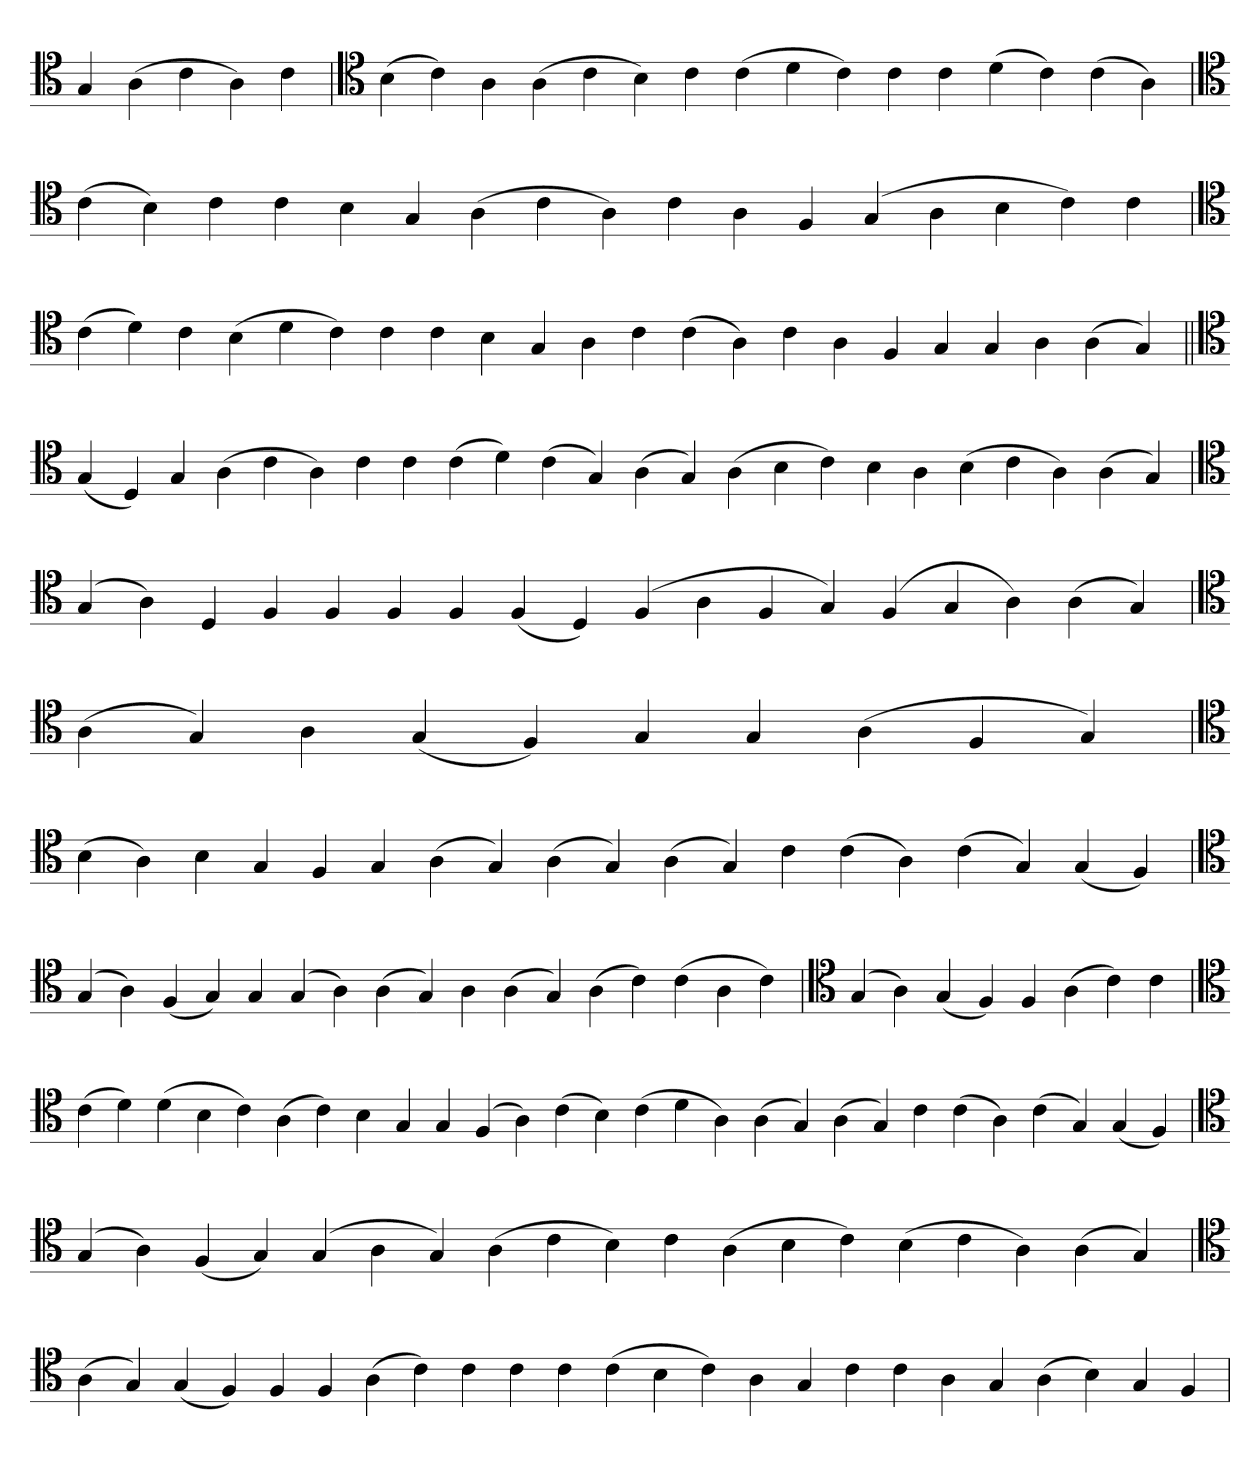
**kern
*part1
*staff1
*clefC4
=
4G
(4A
4c
4A)
4c
=`
*clefC4
(4B
4c)
4A
(4A
4c
4B)
4c
(4c
4d
4c)
4c
4c
(4d
4c)
(4c
4A)
=`
*clefC4
(4c
4B)
4c
4c
4B
4G
(4A
4c
4A)
4c
4A
4F
(4G
4A
4B
4c)
4c
='
*clefC4
(4c
4d)
4c
(4B
4d
4c)
4c
4c
4B
4G
4A
4c
(4c
4A)
4c
4A
4F
4G
4G
4A
(4A
4G)
=||
*clefC4
(4G
4D)
4G
(4A
4c
4A)
4c
4c
(4c
4d)
(4c
4G)
(4A
4G)
(4A
4B
4c)
4B
4A
(4B
4c
4A)
(4A
4G)
='
*clefC4
(4G
4A)
4D
4F
4F
4F
4F
(4F
4D)
(4F
4A
4F
4G)
(4F
4G
4A)
(4A
4G)
='
*clefC4
(4A
4G)
4A
(4G
4F)
4G
4G
(4A
4F
4G)
=`
*clefC4
(4B
4A)
4B
4G
4F
4G
(4A
4G)
(4A
4G)
(4A
4G)
4c
(4c
4A)
(4c
4G)
(4G
4F)
=
*clefC4
(4G
4A)
(4F
4G)
4G
(4G
4A)
(4A
4G)
4A
(4A
4G)
(4A
4c)
(4c
4A
4c)
=`
*clefC4
(4G
4A)
(4G
4F)
4F
(4A
4c)
4c
=`
*clefC4
(4c
4d)
(4d
4B
4c)
(4A
4c)
4B
4G
4G
(4F
4A)
(4c
4B)
(4c
4d
4A)
(4A
4G)
(4A
4G)
4c
(4c
4A)
(4c
4G)
(4G
4F)
='
*clefC4
(4G
4A)
(4F
4G)
(4G
4A
4G)
(4A
4c
4B)
4c
(4A
4B
4c)
(4B
4c
4A)
(4A
4G)
='
*clefC4
(4A
4G)
(4G
4F)
4F
4F
(4A
4c)
4c
4c
4c
(4c
4B
4c)
4A
4G
4c
4c
4A
4G
(4A
4B)
4G
4F
=`
*-
